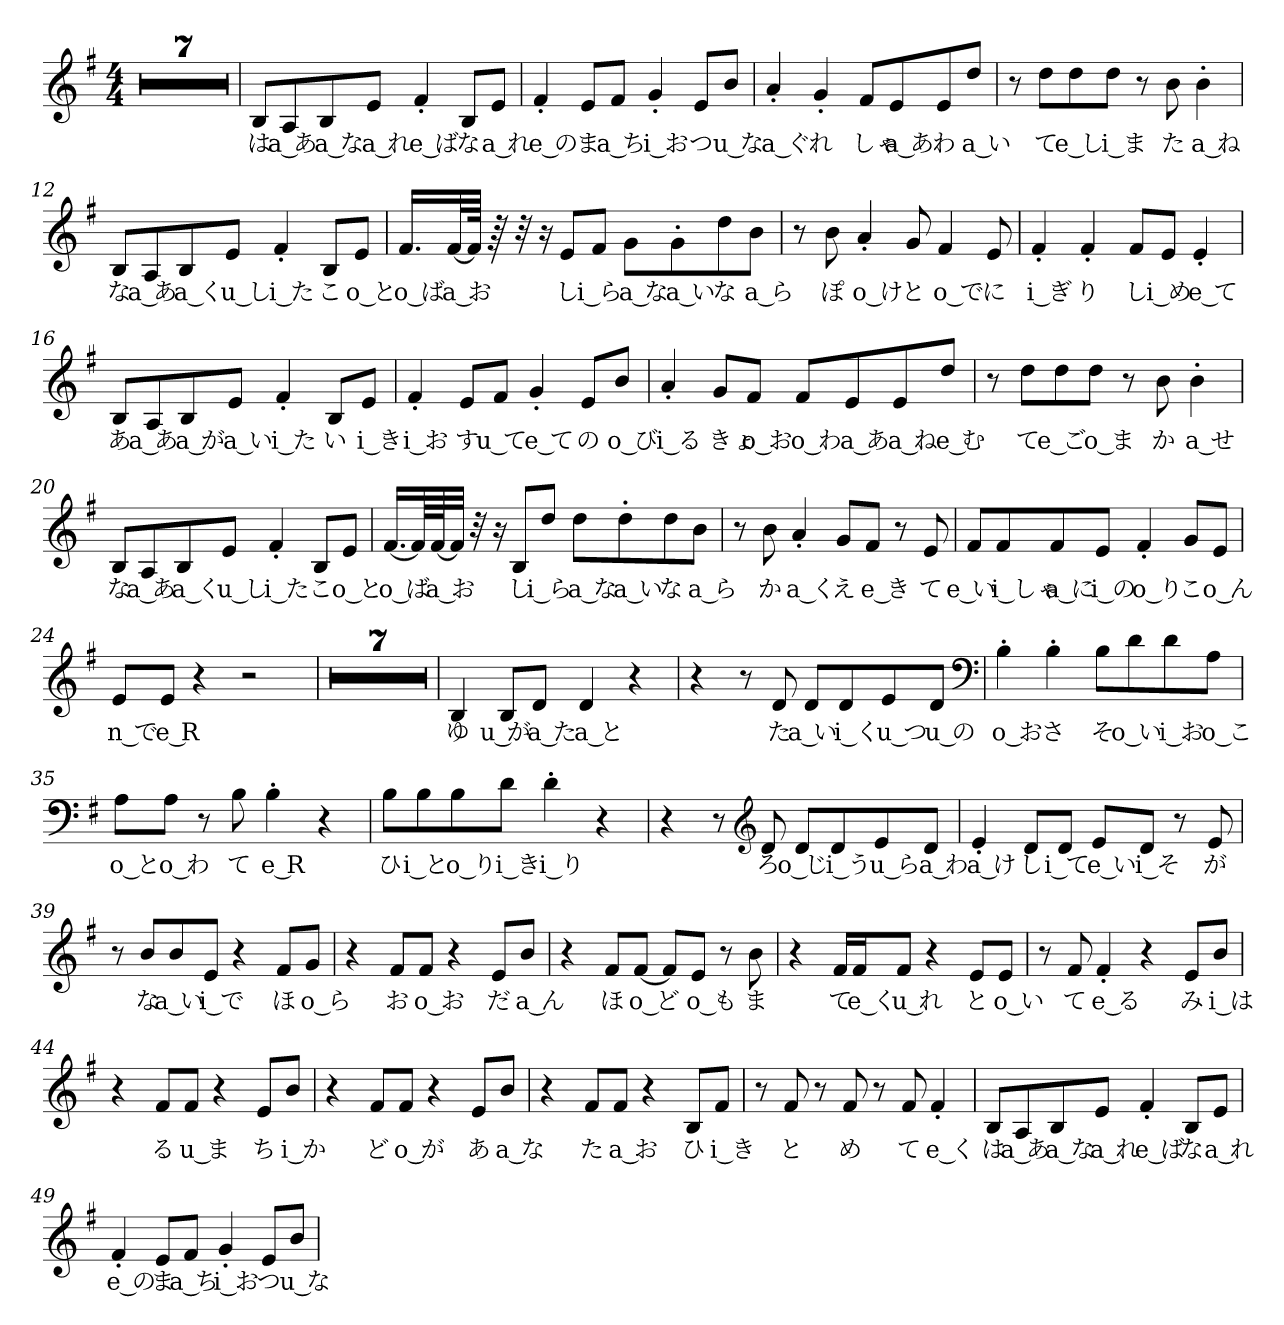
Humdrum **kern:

**kern	**text
*part1	*part1
*staff1	*staff1
*clefG2	*
*k[f#]	*
*M4/4	*
*MM147	*
=1	=1
1r	.
=2	=2
1r	.
=3	=3
1r	.
=4	=4
1r	.
=5	=5
1r	.
=6	=6
1r	.
=7	=7
1r	.
=8	=8
8BL	- は
8A	a あ
8B	a な
8eJ	a れ
4f#'	e ば
8BL	- な
8eJ	a れ
=9	=9
4f#'	e の
8eL	- ま
8f#J	a ち
4g'	i お
8eL	- つ
8bJ	u な
=10	=10
4a'	a ぐ
4g'	- れ
8f#L	- しゃ
8e	a あ
8e	- わ
8ddJ	a い
=11	=11
8r	.
8ddL	- て
8dd	e し
8ddJ	i ま
8r	.
8b	- た
4b'	a ね
=12	=12
8BL	- な
8A	a あ
8B	a く
8eJ	u し
4f#'	i た
8BL	- こ
8eJ	o と
=13	=13
16.f#LL	o ば
[32f#L	a お
64f#JJJk]	.
64r	.
32r	.
16r	.
8eL	- し
8f#J	i ら
8gL	a な
8g'	a い
8dd	- な
8bJ	a ら
=14	=14
8r	.
8b	- ぽ
4a'	o け
8g	- と
4f#	o で
8e	- に
=15	=15
4f#'	i ぎ
4f#'	- り
8f#L	- し
8eJ	i め
4e'	e て
=16	=16
8BL	- あ
8A	a あ
8B	a が
8eJ	a い
4f#'	i た
8BL	- い
8eJ	i き
=17	=17
4f#'	i お
8eL	- す
8f#J	u て
4g'	e て
8eL	- の
8bJ	o び
=18	=18
4a'	i る
8gL	- きょ
8f#J	o お
8f#L	o わ
8e	a あ
8e	a ね
8ddJ	e む
=19	=19
8r	.
8ddL	- て
8dd	e ご
8ddJ	o ま
8r	.
8b	- か
4b'	a せ
=20	=20
8BL	- な
8A	a あ
8B	a く
8eJ	u し
4f#'	i た
8BL	- こ
8eJ	o と
=21	=21
[16.f#LL	o ば
64f#LL]	.
[64f#J	a お
32f#JJJ]	.
32r	.
16r	.
8BL	- し
8ddJ	i ら
8ddL	a な
8dd'	a い
8dd	- な
8bJ	a ら
=22	=22
8r	.
8b	- か
4a'	a く
8gL	- え
8f#J	e き
8r	.
8e	- て
=23	=23
8f#L	e い
8f#	i しゃ
8f#	a に
8eJ	i の
4f#'	o り
8gL	- こ
8eJ	o ん
=24	=24
8eL	n で
8eJ	e R
4r	.
2r	.
=25	=25
1r	.
=26	=26
1r	.
=27	=27
1r	.
=28	=28
1r	.
=29	=29
1r	.
=30	=30
1r	.
=31	=31
1r	.
=32	=32
4B	- ゆ
8BL	u が
8dJ	a た
4d	a と
4r	.
=33	=33
4r	.
8r	.
8d	- た
8dL	a い
8d	i く
8e	u つ
8dJ	u の
*clefF4	*
=34	=34
4B'	o お
4B'	- さ
8BL	- そ
8d	o い
8d	i お
8AJ	o こ
=35	=35
8AL	o と
8AJ	o わ
8r	.
8B	- て
4B'	e R
4r	.
=36	=36
8BL	- ひ
8B	i と
8B	o り
8dJ	i き
4d'	i り
4r	.
=37	=37
4r	.
8r	.
*clefG2	*
8d	- ろ
8dL	o じ
8d	i う
8e	u ら
8dJ	a わ
=38	=38
4e'	a け
8dL	- し
8dJ	i て
8eL	e い
8dJ	i そ
8r	.
8e	- が
=39	=39
8r	.
8bL	- な
8b	a い
8eJ	i で
4r	.
8f#L	- ほ
8gJ	o ら
=40	=40
4r	.
8f#L	- お
8f#J	o お
4r	.
8eL	- だ
8bJ	a ん
=41	=41
4r	.
8f#L	- ほ
[8f#J	o ど
8f#L]	.
8eJ	o も
8r	.
8b	- ま
=42	=42
4r	.
16f#LL	- て
16f#J	e く
8f#J	u れ
4r	.
8eL	- と
8eJ	o い
=43	=43
8r	.
8f#	- て
4f#'	e る
4r	.
8eL	- み
8bJ	i は
=44	=44
4r	.
8f#L	- る
8f#J	u ま
4r	.
8eL	- ち
8bJ	i か
=45	=45
4r	.
8f#L	- ど
8f#J	o が
4r	.
8eL	- あ
8bJ	a な
=46	=46
4r	.
8f#L	- た
8f#J	a お
4r	.
8BL	- ひ
8f#J	i き
=47	=47
8r	.
8f#	- と
8r	.
8f#	- め
8r	.
8f#	- て
4f#'	e く
=48	=48
8BL	- は
8A	a あ
8B	a な
8eJ	a れ
4f#'	e ば
8BL	- な
8eJ	a れ
=49	=49
4f#'	e の
8eL	- ま
8f#J	a ち
4g'	i お
8eL	- つ
8bJ	u な
=	=
*-	*-
